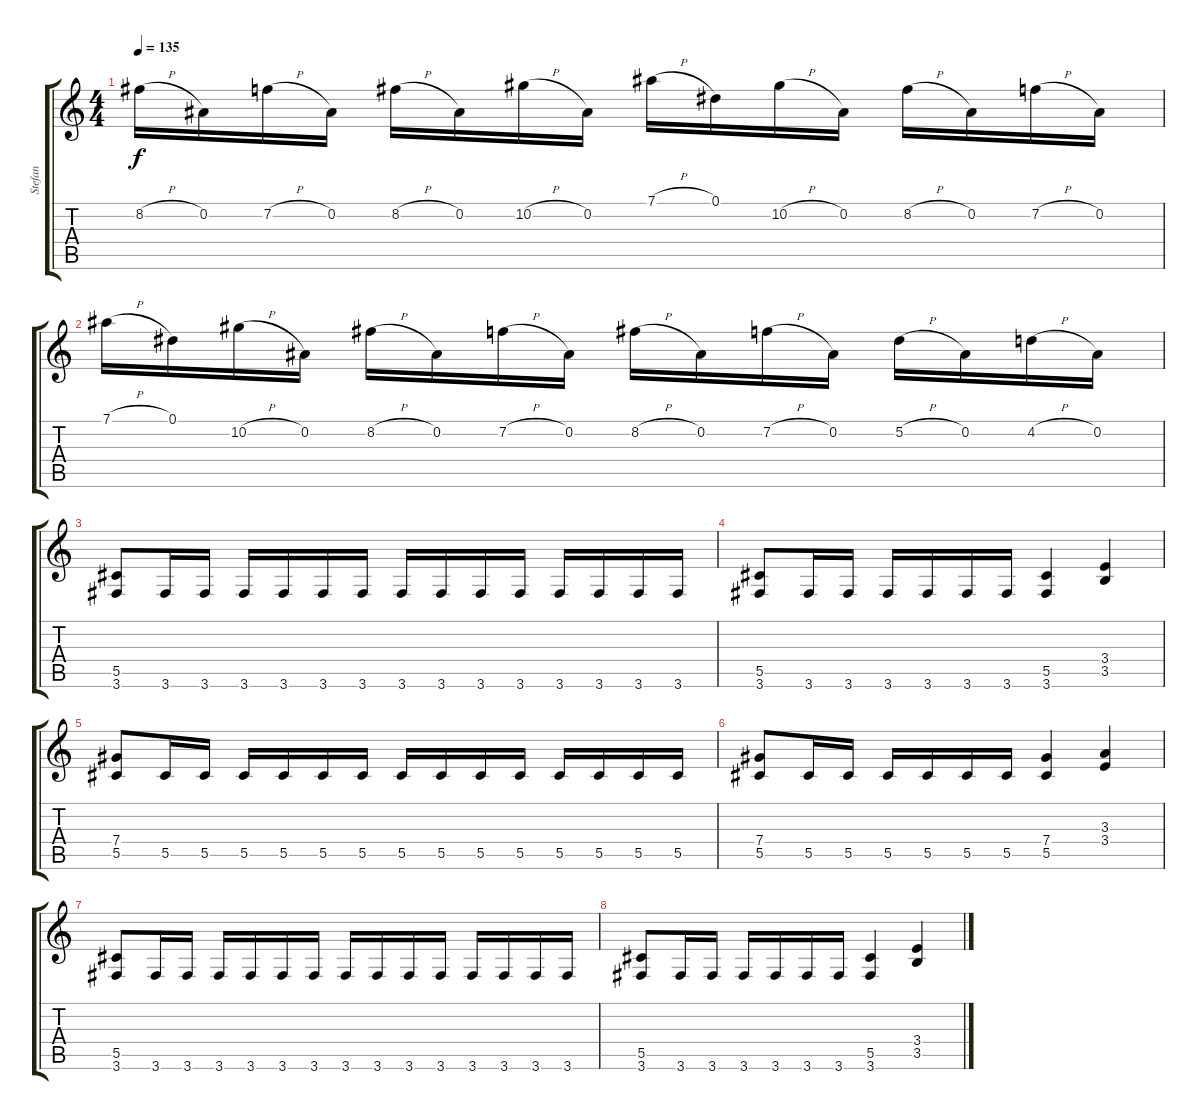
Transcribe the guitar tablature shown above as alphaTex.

\track ("Stefan" "Stefan") {instrument distortionguitar}
\staff {score tabs}
\tuning (Eb4 Bb3 Gb3 Db3 Ab2 Eb2) {hide}
\ts (4 4)
\tempo 135
\clef g2
\ks c
8.2{h}.16{dy f} 0.2.16 7.2{h}.16 0.2.16 8.2{h}.16 0.2.16 10.2{h}.16 0.2.16 7.1{h}.16 0.1.16 10.2{h}.16 0.2.16 8.2{h}.16 0.2.16 7.2{h}.16 0.2.16 |
7.1{h}.16 0.1.16 10.2{h}.16 0.2.16 8.2{h}.16 0.2.16 7.2{h}.16 0.2.16 8.2{h}.16 0.2.16 7.2{h}.16 0.2.16 5.2{h}.16 0.2.16 4.2{h}.16 0.2.16 |
(5.5 3.6).8 3.6.16 3.6.16 3.6.16 3.6.16 3.6.16 3.6.16 3.6.16 3.6.16 3.6.16 3.6.16 3.6.16 3.6.16 3.6.16 3.6.16 |
(5.5 3.6).8 3.6.16 3.6.16 3.6.16 3.6.16 3.6.16 3.6.16 (5.5 3.6).4 (3.4 3.5).4 |
(7.4 5.5).8 5.5.16 5.5.16 5.5.16 5.5.16 5.5.16 5.5.16 5.5.16 5.5.16 5.5.16 5.5.16 5.5.16 5.5.16 5.5.16 5.5.16 |
(7.4 5.5).8 5.5.16 5.5.16 5.5.16 5.5.16 5.5.16 5.5.16 (7.4 5.5).4 (3.3 3.4).4 |
(5.5 3.6).8 3.6.16 3.6.16 3.6.16 3.6.16 3.6.16 3.6.16 3.6.16 3.6.16 3.6.16 3.6.16 3.6.16 3.6.16 3.6.16 3.6.16 |
(5.5 3.6).8 3.6.16 3.6.16 3.6.16 3.6.16 3.6.16 3.6.16 (5.5 3.6).4 (3.4 3.5).4
